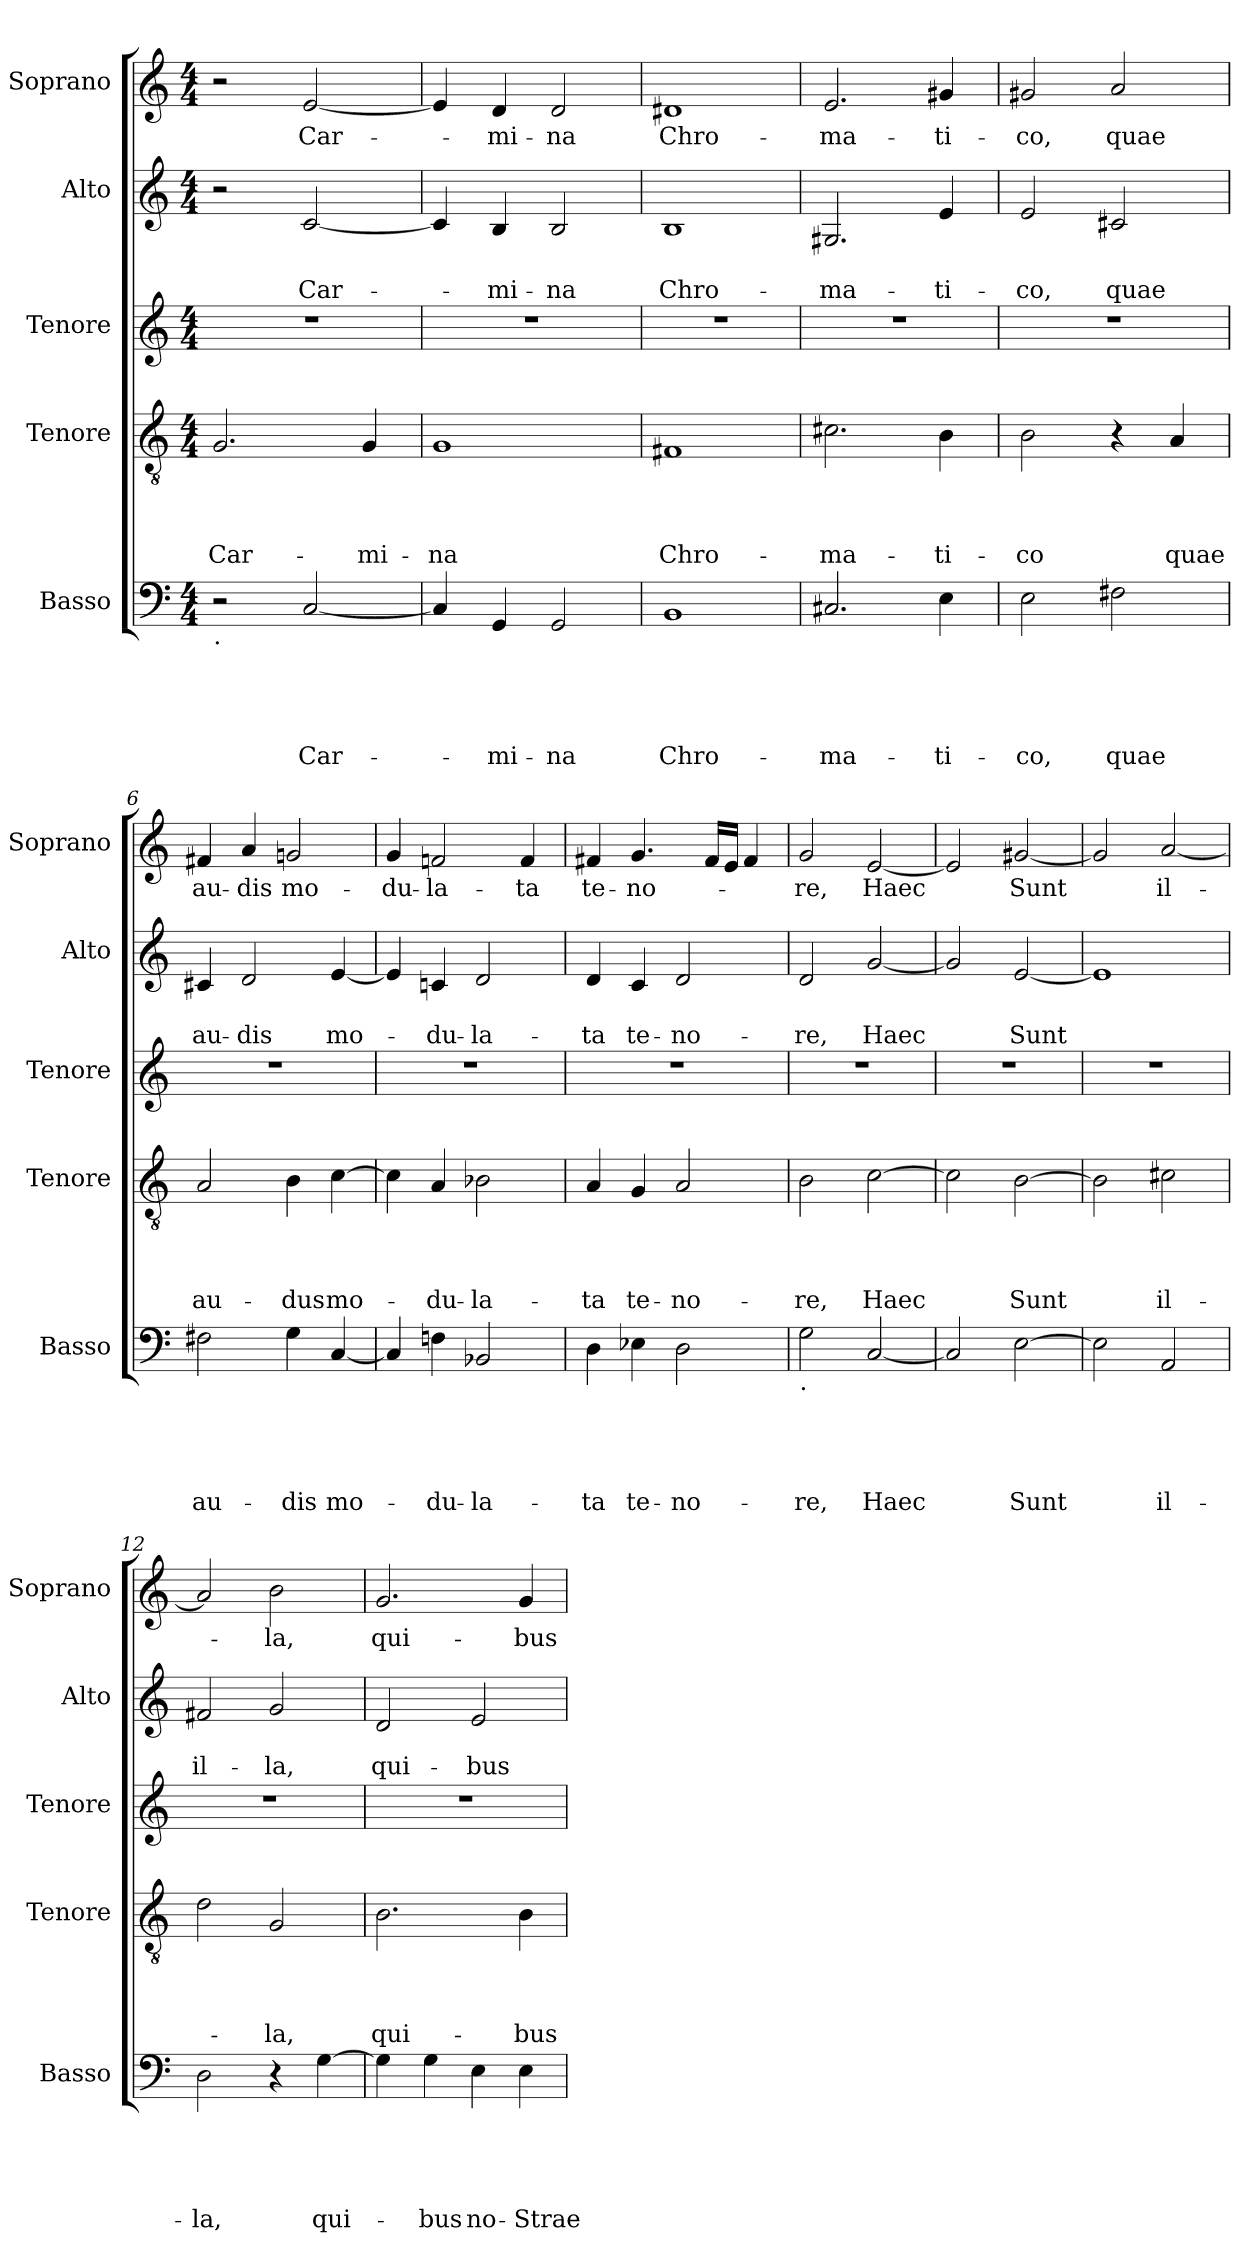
**kern	**text	**text	**text	**text	**text	**kern	**text	**text	**text	**text	**kern	**kern	**text	**text	**kern	**text
*part5	*part5	*part5	*part5	*part5	*part5	*part4	*part4	*part4	*part4	*part4	*part3	*part2	*part2	*part2	*part1	*part1
*staff5	*staff5	*staff5	*staff5	*staff5	*staff5	*staff4	*staff4	*staff4	*staff4	*staff4	*staff3	*staff2	*staff2	*staff2	*staff1	*staff1
*I"Basso	*	*	*	*	*	*I"Tenore	*	*	*	*	*I"Tenore	*I"Alto	*	*	*I"Soprano	*
*I'Basso	*	*	*	*	*	*I'Tenore	*	*	*	*	*I'Tenore	*I'Alto	*	*	*I'Soprano	*
!!LO:PB:g=z
*clefF4	*	*	*	*	*	*clefGv2	*	*	*	*	*clefG2	*clefG2	*	*	*clefG2	*
*k[]	*	*	*	*	*	*k[]	*	*	*	*	*k[]	*k[]	*	*	*k[]	*
*C:	*	*	*	*	*	*C:	*	*	*	*	*C:	*C:	*	*	*C:	*
*M4/4	*	*	*	*	*	*M4/4	*	*	*	*	*M4/4	*M4/4	*	*	*M4/4	*
=1	=1	=1	=1	=1	=1	=1	=1	=1	=1	=1	=1	=1	=1	=1	=1	=1
!LO:TX:b:t=.	!	!	!	!	!	!	!	!	!	!	!	!	!	!	!	!
!	!	!	!	!	!	!	!	!	!	!LO:LY:b	!	!	!	!	!	!
2r	.	.	.	.	.	2.G/	.	.	.	Car-	1r	2r	.	.	2r	.
!	!	!	!	!	!LO:LY:b	!	!	!	!	!	!	!	!	!LO:LY:b	!	!LO:LY:b
[<2C/	.	.	.	.	Car-	.	.	.	.	.	.	[<2c/	.	Car-	[<2e/	Car-
!	!	!	!	!	!	!	!	!	!	!LO:LY:b	!	!	!	!	!	!
.	.	.	.	.	.	4G/	.	.	.	-mi-	.	.	.	.	.	.
=2	=2	=2	=2	=2	=2	=2	=2	=2	=2	=2	=2	=2	=2	=2	=2	=2
!	!	!	!	!	!	!	!	!	!	!LO:LY:b	!	!	!	!	!	!
4C/]	.	.	.	.	.	1G	.	.	.	-na	1r	4c/]	.	.	4e/]	.
!	!	!	!	!	!LO:LY:b	!	!	!	!	!	!	!	!	!LO:LY:b	!	!LO:LY:b
4GG/	.	.	.	.	-mi-	.	.	.	.	.	.	4B/	.	-mi-	4d/	-mi-
!	!	!	!	!	!LO:LY:b	!	!	!	!	!	!	!	!	!LO:LY:b	!	!LO:LY:b
2GG/	.	.	.	.	-na	.	.	.	.	.	.	2B/	.	-na	2d/	-na
=3	=3	=3	=3	=3	=3	=3	=3	=3	=3	=3	=3	=3	=3	=3	=3	=3
!	!	!	!	!	!LO:LY:b	!	!	!	!	!LO:LY:b	!	!	!	!LO:LY:b	!	!LO:LY:b
1BB	.	.	.	.	Chro-	1F#X	.	.	.	Chro-	1r	1B	.	Chro-	1d#X	Chro-
=4	=4	=4	=4	=4	=4	=4	=4	=4	=4	=4	=4	=4	=4	=4	=4	=4
!	!	!	!	!	!LO:LY:b	!	!	!	!	!LO:LY:b	!	!	!	!LO:LY:b	!	!LO:LY:b
2.C#X/	.	.	.	.	-ma-	2.c#X\	.	.	.	-ma-	1r	2.G#X/	.	-ma-	2.e/	-ma-
!	!	!	!	!	!LO:LY:b	!	!	!	!	!LO:LY:b	!	!	!	!LO:LY:b	!	!LO:LY:b
4E\	.	.	.	.	-ti-	4B\	.	.	.	-ti-	.	4e/	.	-ti-	4g#X/	-ti-
=5	=5	=5	=5	=5	=5	=5	=5	=5	=5	=5	=5	=5	=5	=5	=5	=5
!	!	!	!	!	!LO:LY:b	!	!	!	!	!LO:LY:b	!	!	!	!LO:LY:b	!	!LO:LY:b
2E\	.	.	.	.	-co,	2B\	.	.	.	-co	1r	2e/	.	-co,	2g#X/	-co,
!	!	!	!	!	!LO:LY:b	!	!	!	!	!	!	!	!	!LO:LY:b	!	!LO:LY:b
2F#X\	.	.	.	.	quae	4r	.	.	.	.	.	2c#X/	.	quae	2a/	quae
!	!	!	!	!	!	!	!	!	!	!LO:LY:b	!	!	!	!	!	!
.	.	.	.	.	.	4A/	.	.	.	quae	.	.	.	.	.	.
=6	=6	=6	=6	=6	=6	=6	=6	=6	=6	=6	=6	=6	=6	=6	=6	=6
!	!	!	!	!	!LO:LY:b	!	!	!	!	!LO:LY:b	!	!	!	!LO:LY:b	!	!LO:LY:b
2F#X\	.	.	.	.	au-	2A/	.	.	.	au-	1r	4c#X/	.	au-	4f#X/	au-
!	!	!	!	!	!	!	!	!	!	!	!	!	!	!LO:LY:b	!	!LO:LY:b
.	.	.	.	.	.	.	.	.	.	.	.	2d/	.	-dis	4a/	-dis
!	!	!	!	!	!LO:LY:b	!	!	!	!	!LO:LY:b	!	!	!	!	!	!LO:LY:b
4G\	.	.	.	.	-dis	4B\	.	.	.	-dus	.	.	.	.	2gn/	mo-
!	!	!	!	!	!LO:LY:b	!	!	!	!	!LO:LY:b	!	!	!	!LO:LY:b	!	!
[<4C/	.	.	.	.	mo-	[>4c\	.	.	.	mo-	.	[<4e/	.	mo-	.	.
=7	=7	=7	=7	=7	=7	=7	=7	=7	=7	=7	=7	=7	=7	=7	=7	=7
!	!	!	!	!	!	!	!	!	!	!	!	!	!	!	!	!LO:LY:b
4C/]	.	.	.	.	.	4c\]	.	.	.	.	1r	4e/]	.	.	4g/	-du-
!	!	!	!	!	!LO:LY:b	!	!	!	!	!LO:LY:b	!	!	!	!LO:LY:b	!	!LO:LY:b
4Fn\	.	.	.	.	-du-	4A/	.	.	.	-du-	.	4cn/	.	-du-	2fn/	-la-
!	!	!	!	!	!LO:LY:b	!	!	!	!	!LO:LY:b	!	!	!	!LO:LY:b	!	!
2BB-X/	.	.	.	.	-la-	2B-X\	.	.	.	-la-	.	2d/	.	-la-	.	.
!	!	!	!	!	!	!	!	!	!	!	!	!	!	!	!	!LO:LY:b
.	.	.	.	.	.	.	.	.	.	.	.	.	.	.	4f/	-ta
=8	=8	=8	=8	=8	=8	=8	=8	=8	=8	=8	=8	=8	=8	=8	=8	=8
!	!	!	!	!	!LO:LY:b	!	!	!	!	!LO:LY:b	!	!	!	!LO:LY:b	!	!LO:LY:b
4D\	.	.	.	.	-ta	4A/	.	.	.	-ta	1r	4d/	.	-ta	4f#X/	te-
!	!	!	!	!	!LO:LY:b	!	!	!	!	!LO:LY:b	!	!	!	!LO:LY:b	!	!LO:LY:b
4E-X\	.	.	.	.	te-	4G/	.	.	.	te-	.	4c/	.	te-	4.g/	-no-
!	!	!	!	!	!LO:LY:b	!	!	!	!	!LO:LY:b	!	!	!	!LO:LY:b	!	!
2D\	.	.	.	.	-no-	2A/	.	.	.	-no-	.	2d/	.	-no-	.	.
.	.	.	.	.	.	.	.	.	.	.	.	.	.	.	16f#/LL	.
.	.	.	.	.	.	.	.	.	.	.	.	.	.	.	16e/JJ	.
.	.	.	.	.	.	.	.	.	.	.	.	.	.	.	4f#/	.
!!LO:LB:g=z
=9	=9	=9	=9	=9	=9	=9	=9	=9	=9	=9	=9	=9	=9	=9	=9	=9
!LO:TX:b:t=.	!	!	!	!	!	!	!	!	!	!	!	!	!	!	!	!
!	!	!	!	!	!LO:LY:b	!	!	!	!	!LO:LY:b	!	!	!	!LO:LY:b	!	!LO:LY:b
2G\	.	.	.	.	-re,	2B\	.	.	.	-re,	1r	2d/	.	-re,	2g/	-re,
!	!	!	!	!	!LO:LY:b	!	!	!	!	!LO:LY:b	!	!	!	!LO:LY:b	!	!LO:LY:b
[<2C/	.	.	.	.	Haec	[>2c\	.	.	.	Haec	.	[<2g/	.	Haec	[<2e/	Haec
=10	=10	=10	=10	=10	=10	=10	=10	=10	=10	=10	=10	=10	=10	=10	=10	=10
2C/]	.	.	.	.	.	2c\]	.	.	.	.	1r	2g/]	.	.	2e/]	.
!	!	!	!	!	!LO:LY:b	!	!	!	!	!LO:LY:b	!	!	!	!LO:LY:b	!	!LO:LY:b
[>2E\	.	.	.	.	Sunt	[>2B\	.	.	.	Sunt	.	[<2e/	.	Sunt	[<2g#X/	Sunt
=11	=11	=11	=11	=11	=11	=11	=11	=11	=11	=11	=11	=11	=11	=11	=11	=11
2E\]	.	.	.	.	.	2B\]	.	.	.	.	1r	1e]	.	.	2g#/]	.
!	!	!	!	!	!LO:LY:b	!	!	!	!	!LO:LY:b	!	!	!	!	!	!LO:LY:b
2AA/	.	.	.	.	il-	2c#X\	.	.	.	il-	.	.	.	.	[<2a/	il-
=12	=12	=12	=12	=12	=12	=12	=12	=12	=12	=12	=12	=12	=12	=12	=12	=12
!	!	!	!	!	!LO:LY:b	!	!	!	!	!	!	!	!	!LO:LY:b	!	!
2D\	.	.	.	.	-la,	2d\	.	.	.	.	1r	2f#X/	.	il-	2a/]	.
!	!	!	!	!	!	!	!	!	!	!LO:LY:b	!	!	!	!LO:LY:b	!	!LO:LY:b
4r	.	.	.	.	.	2G/	.	.	.	-la,	.	2g/	.	-la,	2b\	-la,
!	!	!	!	!	!LO:LY:b	!	!	!	!	!	!	!	!	!	!	!
[>4G\	.	.	.	.	qui-	.	.	.	.	.	.	.	.	.	.	.
=13	=13	=13	=13	=13	=13	=13	=13	=13	=13	=13	=13	=13	=13	=13	=13	=13
!	!	!	!	!	!	!	!	!	!	!LO:LY:b	!	!	!	!LO:LY:b	!	!LO:LY:b
4G\]	.	.	.	.	.	2.B\	.	.	.	qui-	1r	2d/	.	qui-	2.g/	qui-
!	!	!	!	!	!LO:LY:b	!	!	!	!	!	!	!	!	!	!	!
4G\	.	.	.	.	-bus	.	.	.	.	.	.	.	.	.	.	.
!	!	!	!	!	!LO:LY:b	!	!	!	!	!	!	!	!	!LO:LY:b	!	!
4E\	.	.	.	.	no-	.	.	.	.	.	.	2e/	.	-bus	.	.
!	!	!	!	!	!LO:LY:b	!	!	!	!	!LO:LY:b	!	!	!	!	!	!LO:LY:b
4E\	.	.	.	.	-Strae	4B\	.	.	.	-bus	.	.	.	.	4g/	-bus
=	=	=	=	=	=	=	=	=	=	=	=	=	=	=	=	=
*-	*-	*-	*-	*-	*-	*-	*-	*-	*-	*-	*-	*-	*-	*-	*-	*-
